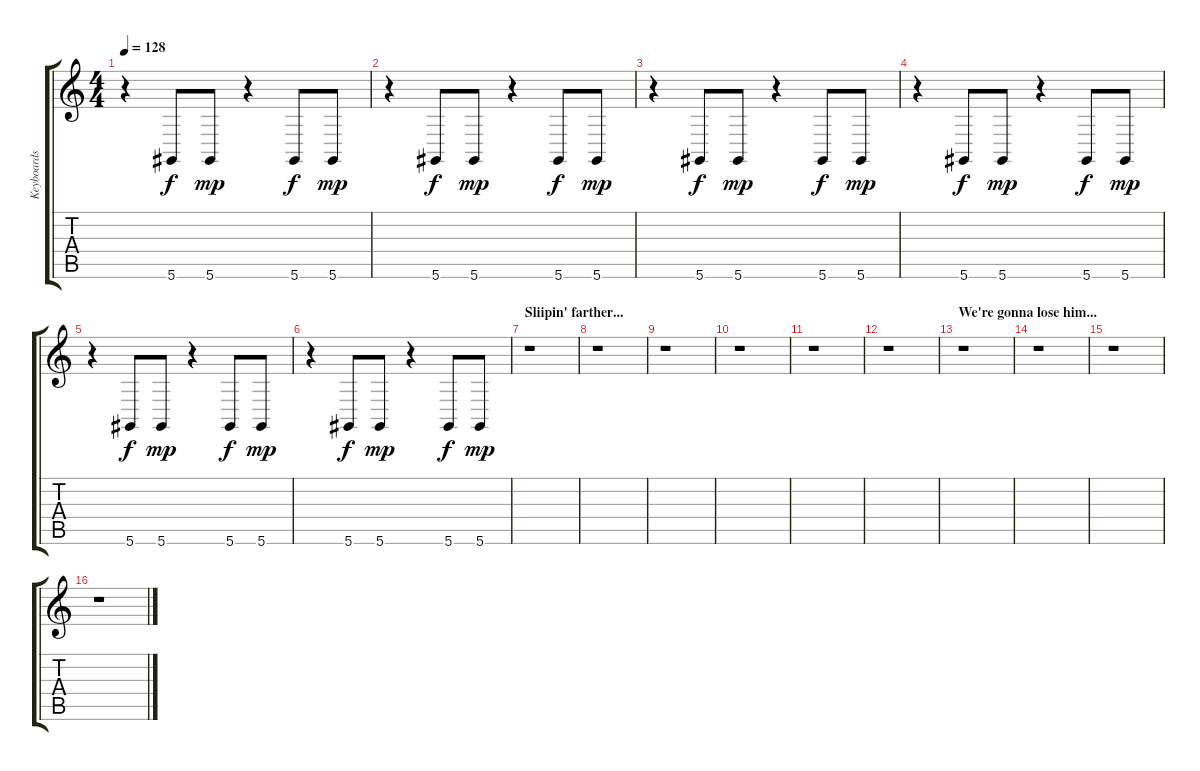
\track ("Keyboards (Dizzy)" "Keyboards ") {instrument rockorgan}
\staff {score tabs}
\tuning (Eb4 Bb3 Gb3 Db3 Ab2 Eb2) {hide}
\ts (4 4)
\tempo 128
\clef g2
\ks c
r.4{dy mp} 5.6.8{dy f} 5.6.8{dy mp} r.4 5.6.8{dy f} 5.6.8{dy mp} |
r.4 5.6.8{dy f} 5.6.8{dy mp} r.4 5.6.8{dy f} 5.6.8{dy mp} |
r.4 5.6.8{dy f} 5.6.8{dy mp} r.4 5.6.8{dy f} 5.6.8{dy mp} |
r.4 5.6.8{dy f} 5.6.8{dy mp} r.4 5.6.8{dy f} 5.6.8{dy mp} |
r.4 5.6.8{dy f} 5.6.8{dy mp} r.4 5.6.8{dy f} 5.6.8{dy mp} |
r.4 5.6.8{dy f} 5.6.8{dy mp} r.4 5.6.8{dy f} 5.6.8{dy mp} |
\section ("" "Sliipin' farther...")
r.1 |
r.1 |
r.1 |
r.1 |
r.1 |
r.1 |
\section ("" "We're gonna lose him...")
r.1 |
r.1 |
r.1 |
r.1
